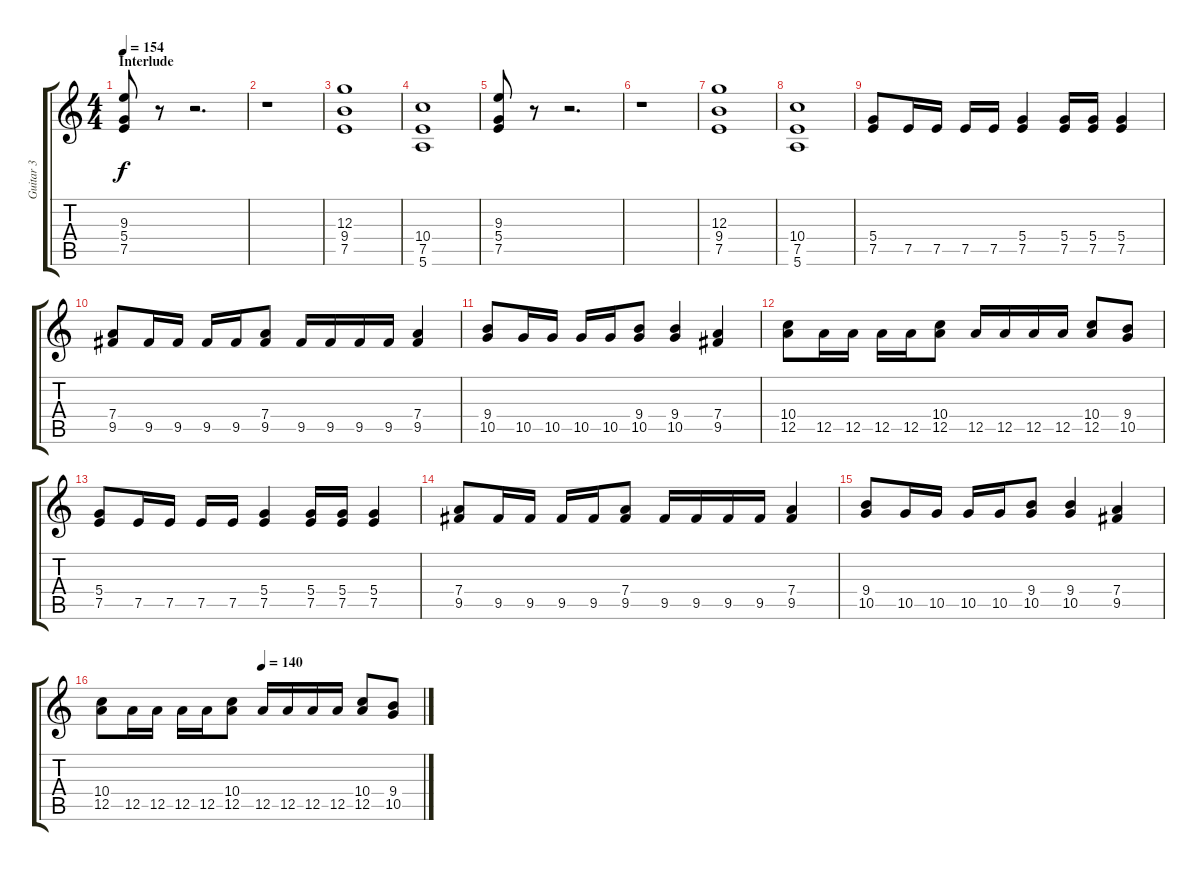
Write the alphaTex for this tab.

\track ("Guitar 3" "Guitar 3") {instrument overdrivenguitar}
\staff {score tabs}
\tuning (E4 B3 G3 D3 A2 E2) {hide}
\ts (4 4)
\section ("" "Interlude")
\tempo 154
\clef g2
\ks c
(9.3 5.4 7.5).8{dy f volume 13} r.8 r.2{d} |
r.1 |
(12.3 9.4 7.5).1 |
(10.4 7.5 5.6).1 |
(9.3 5.4 7.5).8 r.8 r.2{d} |
r.1 |
(12.3 9.4 7.5).1 |
(10.4 7.5 5.6).1 |
(5.4 7.5).8 7.5.16 7.5.16 7.5.16 7.5.16 (5.4 7.5).4 (5.4 7.5).16 (5.4 7.5).16 (5.4 7.5).4 |
(7.4 9.5).8 9.5.16 9.5.16 9.5.16 9.5.16 (7.4 9.5).8 9.5.16 9.5.16 9.5.16 9.5.16 (7.4 9.5).4 |
(9.4 10.5).8 10.5.16 10.5.16 10.5.16 10.5.16 (9.4 10.5).8 (9.4 10.5).4 (7.4 9.5).4 |
(10.4 12.5).8 12.5.16 12.5.16 12.5.16 12.5.16 (10.4 12.5).8 12.5.16 12.5.16 12.5.16 12.5.16 (10.4 12.5).8 (9.4 10.5).8 |
(5.4 7.5).8 7.5.16 7.5.16 7.5.16 7.5.16 (5.4 7.5).4 (5.4 7.5).16 (5.4 7.5).16 (5.4 7.5).4 |
(7.4 9.5).8 9.5.16 9.5.16 9.5.16 9.5.16 (7.4 9.5).8 9.5.16 9.5.16 9.5.16 9.5.16 (7.4 9.5).4 |
(9.4 10.5).8 10.5.16 10.5.16 10.5.16 10.5.16 (9.4 10.5).8 (9.4 10.5).4 (7.4 9.5).4 |
\tempo (140 0.5)
(10.4 12.5).8 12.5.16 12.5.16 12.5.16 12.5.16 (10.4 12.5).8 12.5.16 12.5.16 12.5.16 12.5.16 (10.4 12.5).8 (9.4 10.5).8
